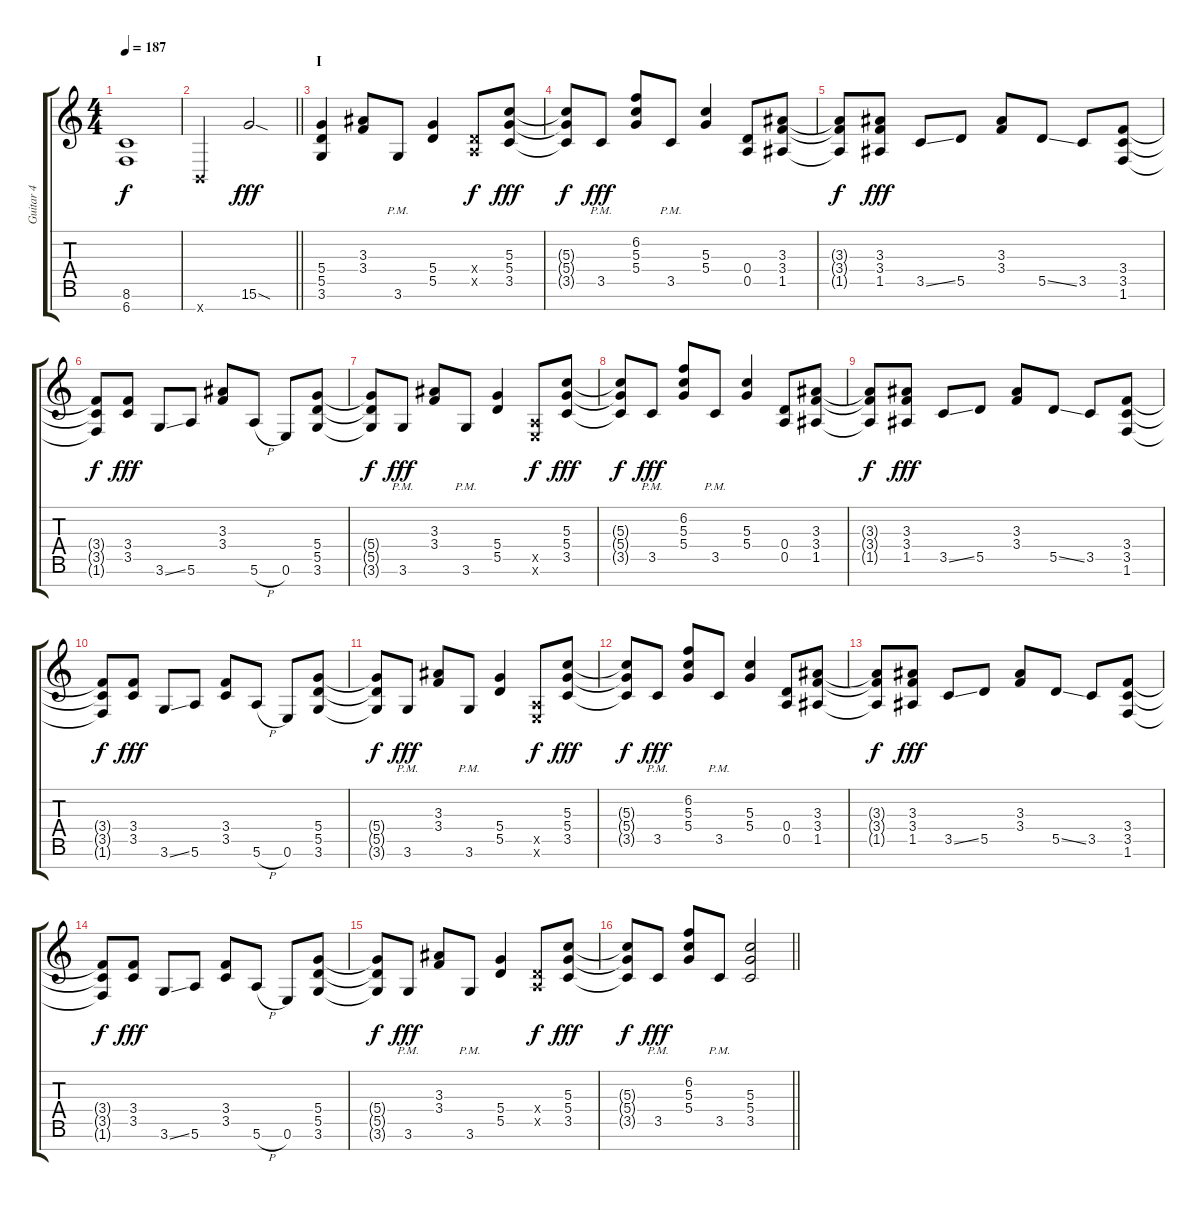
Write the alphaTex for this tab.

\track ("Guitar 4" "Guitar 4") {instrument distortionguitar}
\staff {score tabs}
\tuning (E4 B3 G3 D3 A2 E2 B1) {hide}
\ts (4 4)
\tempo 187
\clef g2
\ks c
(8.6{t} 6.7{t}).1{dy f} |
\barLineRight lightlight
0.7{x}.2 15.6{sod}.2{dy fff} |
\section ("" "I")
(5.4 5.5 3.6).4 (3.3 3.4).8 3.6{pm}.8 (5.4 5.5).4 (0.4{x} 0.5{x}).8{dy f} (5.3 5.4 3.5).8{dy fff} |
(5.3{t} 5.4{t} 3.5{t}).8{dy f} 3.5{pm}.8{dy fff} (6.2 5.3 5.4).8 3.5{pm}.8 (5.3 5.4).4 (0.4 0.5).8 (3.3 3.4 1.5).8 |
(3.3{t} 3.4{t} 1.5{t}).8{dy f} (3.3 3.4 1.5).8{dy fff} 3.5{ss}.8 5.5.8 (3.3 3.4).8 5.5{ss}.8 3.5.8 (3.4 3.5 1.6).8 |
(3.4{t} 3.5{t} 1.6{t}).8{dy f} (3.4 3.5).8{dy fff} 3.6{ss}.8 5.6.8 (3.3 3.4).8 5.6{h}.8 0.6.8 (5.4 5.5 3.6).8 |
(5.4{t} 5.5{t} 3.6{t}).8{dy f} 3.6{pm}.8{dy fff} (3.3 3.4).8 3.6{pm}.8 (5.4 5.5).4 (0.5{x} 0.6{x}).8{dy f} (5.3 5.4 3.5).8{dy fff} |
(5.3{t} 5.4{t} 3.5{t}).8{dy f} 3.5{pm}.8{dy fff} (6.2 5.3 5.4).8 3.5{pm}.8 (5.3 5.4).4 (0.4 0.5).8 (3.3 3.4 1.5).8 |
(3.3{t} 3.4{t} 1.5{t}).8{dy f} (3.3 3.4 1.5).8{dy fff} 3.5{ss}.8 5.5.8 (3.3 3.4).8 5.5{ss}.8 3.5.8 (3.4 3.5 1.6).8 |
(3.4{t} 3.5{t} 1.6{t}).8{dy f} (3.4 3.5).8{dy fff} 3.6{ss}.8 5.6.8 (3.4 3.5).8 5.6{h}.8 0.6.8 (5.4 5.5 3.6).8 |
(5.4{t} 5.5{t} 3.6{t}).8{dy f} 3.6{pm}.8{dy fff} (3.3 3.4).8 3.6{pm}.8 (5.4 5.5).4 (0.5{x} 0.6{x}).8{dy f} (5.3 5.4 3.5).8{dy fff} |
(5.3{t} 5.4{t} 3.5{t}).8{dy f} 3.5{pm}.8{dy fff} (6.2 5.3 5.4).8 3.5{pm}.8 (5.3 5.4).4 (0.4 0.5).8 (3.3 3.4 1.5).8 |
(3.3{t} 3.4{t} 1.5{t}).8{dy f} (3.3 3.4 1.5).8{dy fff} 3.5{ss}.8 5.5.8 (3.3 3.4).8 5.5{ss}.8 3.5.8 (3.4 3.5 1.6).8 |
(3.4{t} 3.5{t} 1.6{t}).8{dy f} (3.4 3.5).8{dy fff} 3.6{ss}.8 5.6.8 (3.4 3.5).8 5.6{h}.8 0.6.8 (5.4 5.5 3.6).8 |
(5.4{t} 5.5{t} 3.6{t}).8{dy f} 3.6{pm}.8{dy fff} (3.3 3.4).8 3.6{pm}.8 (5.4 5.5).4 (0.4{x} 0.5{x}).8{dy f} (5.3 5.4 3.5).8{dy fff} |
\barLineRight lightlight
(5.3{t} 5.4{t} 3.5{t}).8{dy f} 3.5{pm}.8{dy fff} (6.2 5.3 5.4).8 3.5{pm}.8 (5.3 5.4 3.5).2
